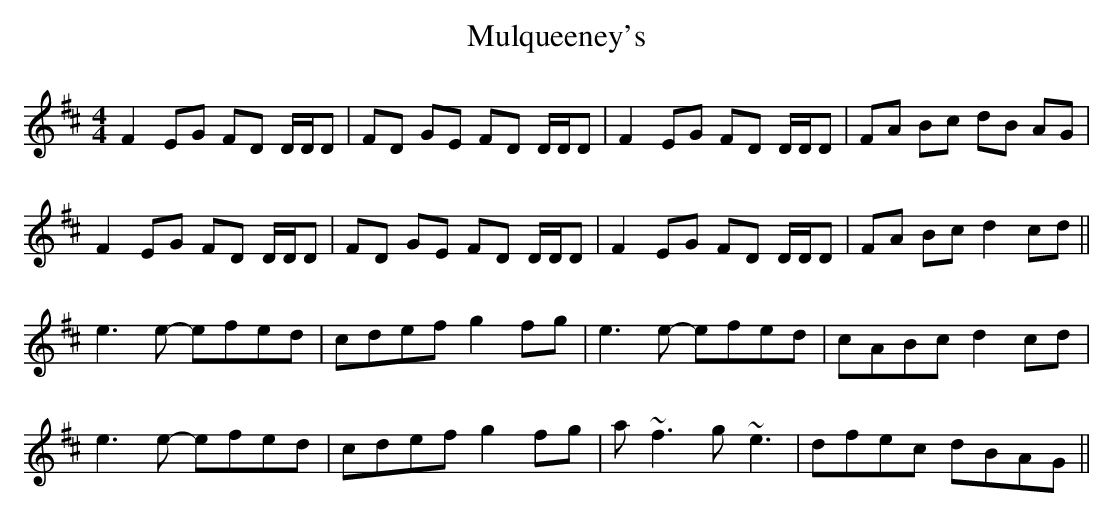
X:1
T: Mulqueeney's
M: 4/4
L: 1/8
K: Dmaj
F2 EG FD D/D/D|FD GE FD D/D/D|F2 EG FD D/D/D|FA Bc dB AG|
F2 EG FD D/D/D|FD GE FD D/D/D|F2 EG FD D/D/D|FA Bc d2 cd||
e3 e -efed|cdef g2 fg|e3 e -efed|cABc d2 cd|
e3 e -efed|cdef g2 fg|a~f3 g~e3|dfec dBAG||
